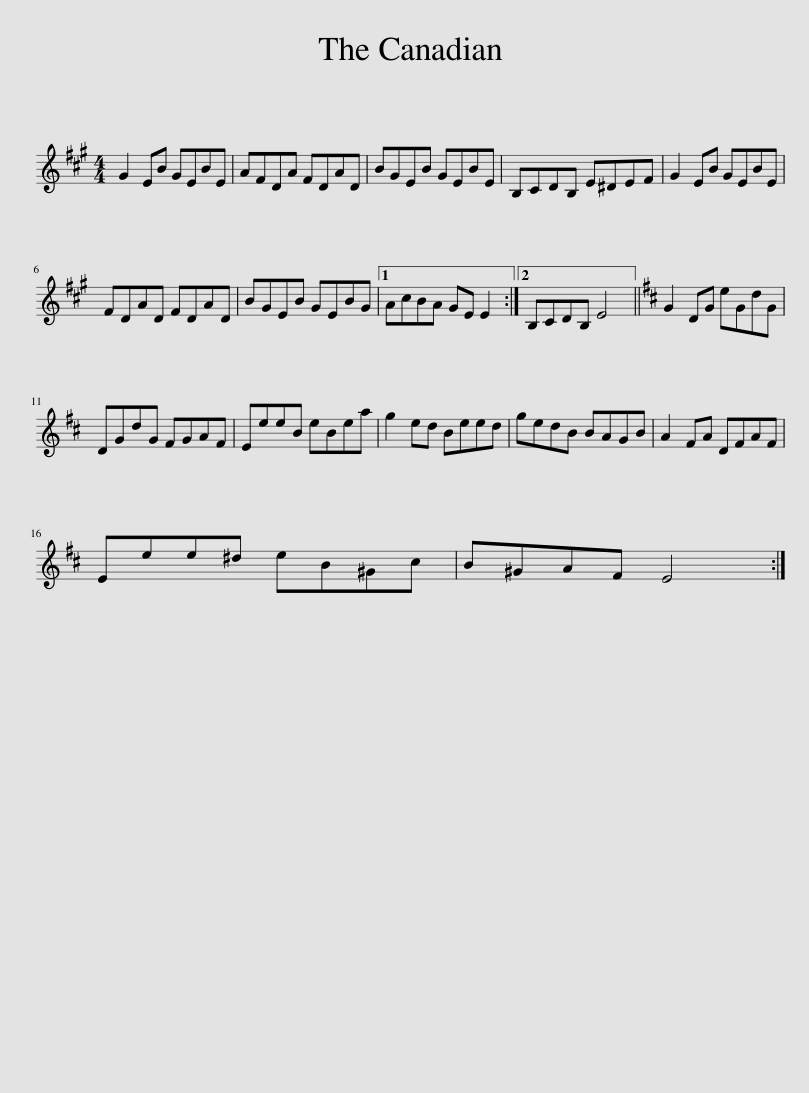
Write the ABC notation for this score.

X:1
L:1/8
M:4/4
I:linebreak $
K:A
V:1 treble
V:1
 G2 EB GEBE | AFDA FDAD | BGEB GEBE | B,CDB, E^DEF | G2 EB GEBE |$ %5
 FDAD FDAD | BGEB GEBG |1 AcBA GE E2 :|2 B,CDB, E4 ||[K:D] G2 DG eGdG |$ %10
 DGdG FGAF | EeeB eBea | g2 ed Beed | gedB BAGB | A2 FA DFAF |$ %15
 Eee^d eB^Gc | B^GAF E4 :| %17
